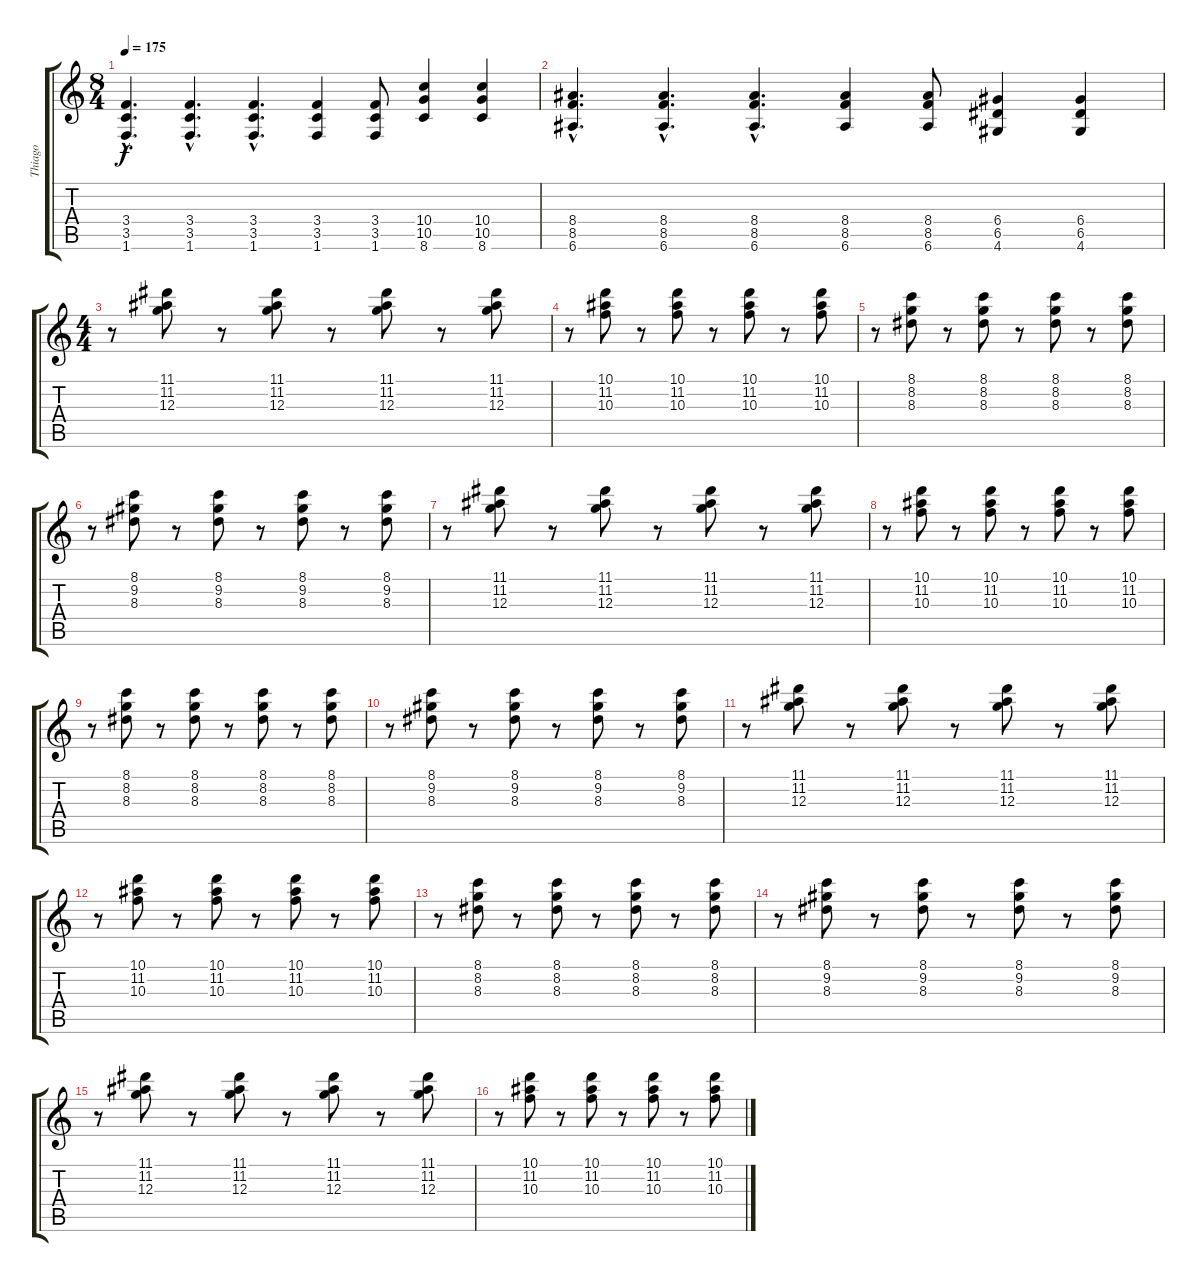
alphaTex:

\track ("Thiago" "Thiago") {instrument distortionguitar}
\staff {score tabs}
\tuning (E4 B3 G3 D3 A2 E2) {hide}
\ts (8 4)
\tempo 175
\clef g2
\ks c
(3.4{hac} 3.5{hac} 1.6{hac}).4{d dy f instrument distortionguitar} (3.4{hac} 3.5{hac} 1.6{hac}).4{d} (3.4{hac} 3.5{hac} 1.6{hac}).4{d} (3.4 3.5 1.6).4 (3.4 3.5 1.6).8 (10.4 10.5 8.6).4 (10.4 10.5 8.6).4 |
(8.4{hac} 8.5{hac} 6.6{hac}).4{d} (8.4{hac} 8.5{hac} 6.6{hac}).4{d} (8.4{hac} 8.5{hac} 6.6{hac}).4{d} (8.4 8.5 6.6).4 (8.4 8.5 6.6).8 (6.4 6.5 4.6).4 (6.4 6.5 4.6).4 |
\ts (4 4)
r.8 (11.1 11.2 12.3).8 r.8 (11.1 11.2 12.3).8 r.8 (11.1 11.2 12.3).8 r.8 (11.1 11.2 12.3).8 |
r.8 (10.1 11.2 10.3).8 r.8 (10.1 11.2 10.3).8 r.8 (10.1 11.2 10.3).8 r.8 (10.1 11.2 10.3).8 |
r.8 (8.1 8.2 8.3).8 r.8 (8.1 8.2 8.3).8 r.8 (8.1 8.2 8.3).8 r.8 (8.1 8.2 8.3).8 |
r.8 (8.1 9.2 8.3).8 r.8 (8.1 9.2 8.3).8 r.8 (8.1 9.2 8.3).8 r.8 (8.1 9.2 8.3).8 |
r.8 (11.1 11.2 12.3).8 r.8 (11.1 11.2 12.3).8 r.8 (11.1 11.2 12.3).8 r.8 (11.1 11.2 12.3).8 |
r.8 (10.1 11.2 10.3).8 r.8 (10.1 11.2 10.3).8 r.8 (10.1 11.2 10.3).8 r.8 (10.1 11.2 10.3).8 |
r.8 (8.1 8.2 8.3).8 r.8 (8.1 8.2 8.3).8 r.8 (8.1 8.2 8.3).8 r.8 (8.1 8.2 8.3).8 |
r.8 (8.1 9.2 8.3).8 r.8 (8.1 9.2 8.3).8 r.8 (8.1 9.2 8.3).8 r.8 (8.1 9.2 8.3).8 |
r.8 (11.1 11.2 12.3).8 r.8 (11.1 11.2 12.3).8 r.8 (11.1 11.2 12.3).8 r.8 (11.1 11.2 12.3).8 |
r.8 (10.1 11.2 10.3).8 r.8 (10.1 11.2 10.3).8 r.8 (10.1 11.2 10.3).8 r.8 (10.1 11.2 10.3).8 |
r.8 (8.1 8.2 8.3).8 r.8 (8.1 8.2 8.3).8 r.8 (8.1 8.2 8.3).8 r.8 (8.1 8.2 8.3).8 |
r.8 (8.1 9.2 8.3).8 r.8 (8.1 9.2 8.3).8 r.8 (8.1 9.2 8.3).8 r.8 (8.1 9.2 8.3).8 |
r.8 (11.1 11.2 12.3).8 r.8 (11.1 11.2 12.3).8 r.8 (11.1 11.2 12.3).8 r.8 (11.1 11.2 12.3).8 |
r.8 (10.1 11.2 10.3).8 r.8 (10.1 11.2 10.3).8 r.8 (10.1 11.2 10.3).8 r.8 (10.1 11.2 10.3).8
